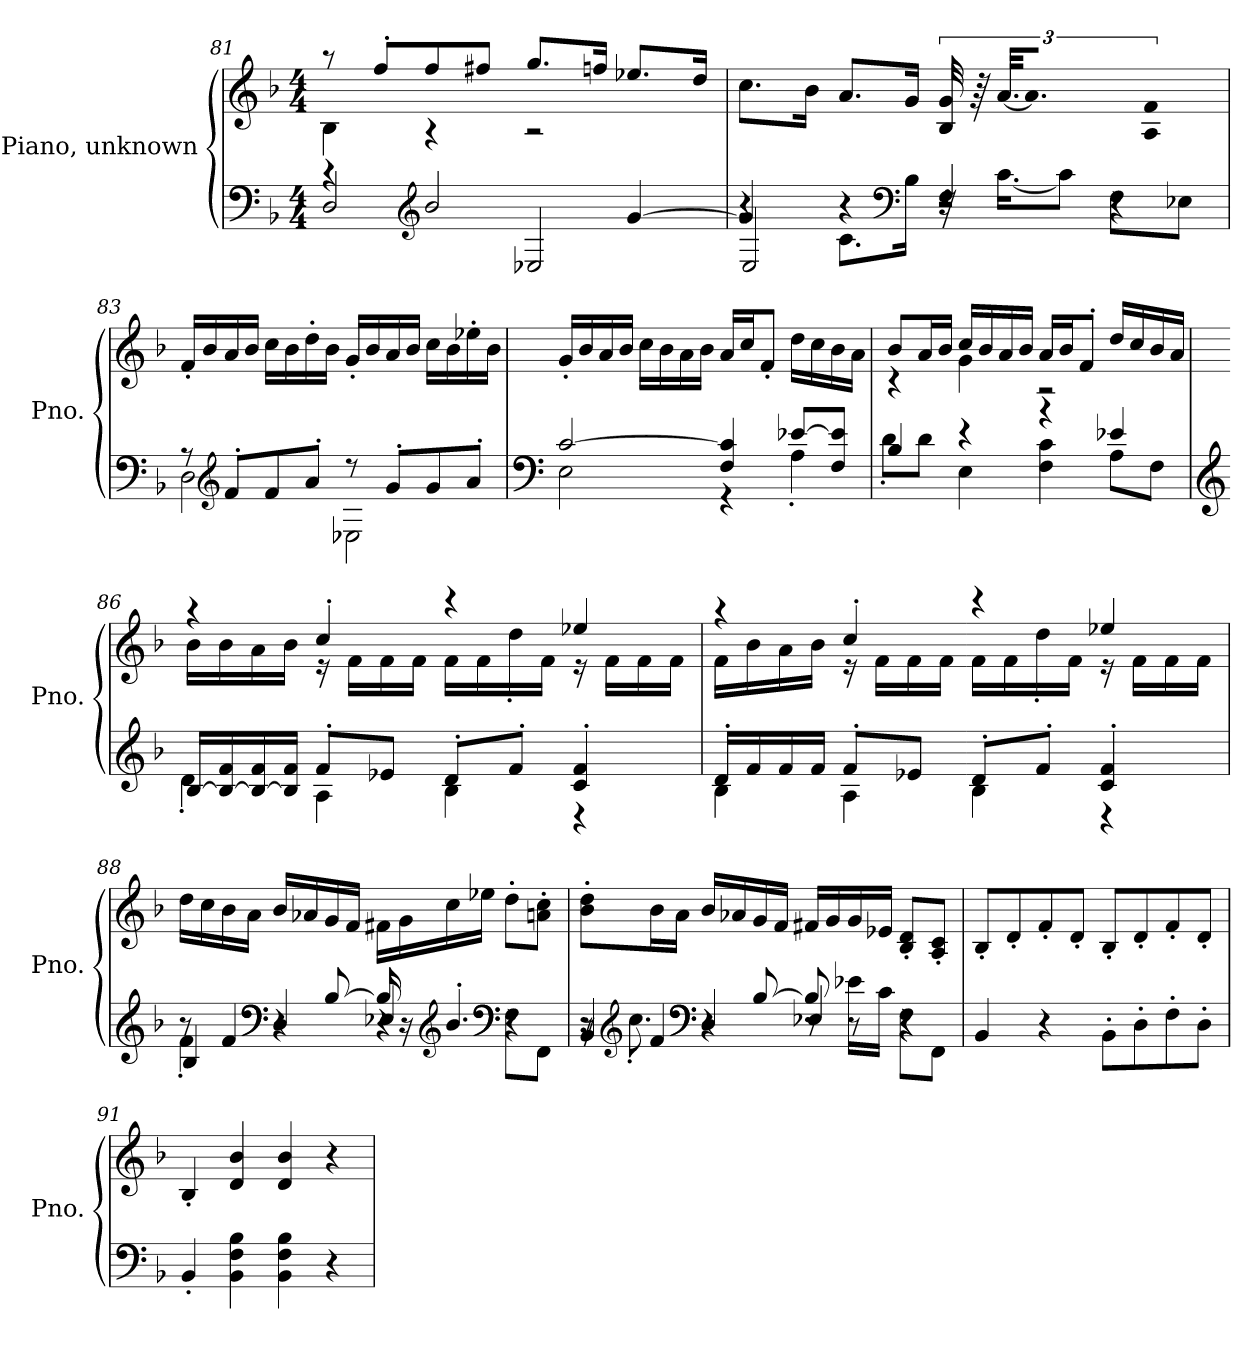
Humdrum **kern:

**kern	**kern
*part1	*part1
*staff2	*staff1
*I"Piano, unknown	*
*I'Pno.	*
*clefF4	*clefG2
*k[b-]	*k[b-]
*M4/4	*M4/4
=81	=81
*^	*^
4r	2D/	8r	4B-\
.	.	8ff'/L	.
*clefG2	*	*	*
2b-/	.	8ff/	4r
.	.	8ff#X/J	.
.	2E-X/	8.gg/L	2r
.	.	16ffn/Jk	.
[4g/	.	8.ee-X/L	.
.	.	16dd/Jk	.
*	*	*v	*v
!!LO:LB:g=z
=82	=82	=82
*	*^	*
4g/]	4r	2E/	8.cc\L
.	.	.	16b-\Jk
4r	8.c\L	.	8.a/L
*clefF4	*	*	*
.	16B-\Jk	.	16g/Jk
2r	32r	4F/	48B-/ 48g/
.	.	.	96r
.	[16.c\KL	.	[48.a/KKL
.	.	.	8.a/J]
.	8c\J]	.	.
.	8F\L	4r	4A/ 4f/
.	8E-X\J	.	.
*	*v	*v	*
=83	=83	=83
8r	2D\	16f'/LL
.	.	16b-/
*clefG2	*	*
8f'/L	.	16a/
.	.	16b-/JJ
8f/	.	16cc\LL
.	.	16b-\
8a'/J	.	16dd'\
.	.	16b-\JJ
8r	2E-X\	16g'/LL
.	.	16b-/
8g'/L	.	16a/
.	.	16b-/JJ
8g/	.	16cc\LL
.	.	16b-\
8a'/J	.	16ee-X'\
.	.	16b-\JJ
!!LO:LB:g=z
=84	=84	=84
*clefF4	*	*
[2c/	2E\	16g'/LL
.	.	16b-/
.	.	16a/
.	.	16b-/JJ
.	.	16cc\LL
.	.	16b-\
.	.	16a\
.	.	16b-\JJ
4F/ 4c/]	4r	16a/LL
.	.	16cc/J
.	.	8f'/J
[8e-X/L	4A'\	16dd\LL
.	.	16cc\
8F/ 8e-/]J	.	16b-\
.	.	16a\JJ
=85	=85	=85
*	*	*^
4B-/	8d'\L	8b-/L	4r
.	8d\J	16a/L	.
.	.	16b-/JJ	.
4r	4E\	16cc/LL	4g\
.	.	16b-/	.
.	.	16a/	.
.	.	16b-/JJ	.
4r	4F\ 4c\	16a/LL	2r
.	.	16b-/J	.
.	.	8f'/J	.
4e-X/	8A\L	16dd/LL	.
.	.	16cc/	.
.	8F\J	16b-/	.
.	.	16a/JJ	.
!!LO:LB:g=z	!!
=86	=86	=86	=86
*clefG2	*	*	*
[16B-/LL	4d'\	4r	16b-\LL
16B-/_ 16f/	.	.	16b-\
16B-/_ 16f/	.	.	16a\
16B-/] 16f/JJ	.	.	16b-\JJ
8f'/L	4A\	4cc'/	16r
.	.	.	16f\LL
8e-X/J	.	.	16f\
.	.	.	16f\JJ
8d'/L	4B-\	4r	16f\LL
.	.	.	16f\
8f'/J	.	.	16dd'\
.	.	.	16f\JJ
4c/' 4f/'	4r	4ee-X/	16r
.	.	.	16f\LL
.	.	.	16f\
.	.	.	16f\JJ
=87	=87	=87	=87
16d'/LL	4B-\	4r	16f\LL
16f/	.	.	16b-\
16f/	.	.	16a\
16f/JJ	.	.	16b-\JJ
8f'/L	4A\	4cc'/	16r
.	.	.	16f\LL
8e-X/J	.	.	16f\
.	.	.	16f\JJ
8d'/L	4B-\	4r	16f\LL
.	.	.	16f\
8f'/J	.	.	16dd'\
.	.	.	16f\JJ
4c/' 4f/'	4r	4ee-X/	16r
.	.	.	16f\LL
.	.	.	16f\
.	.	.	16f\JJ
*	*	*v	*v
!!LO:LB:g=z
=88	=88	=88
*	*^	*
8r	4f'\	4B-/	16dd\LL
.	.	.	16cc\
4f/	.	.	16b-\
.	.	.	16a\JJ
*clefF4	*	*	*
.	4r	4D/	16b-/LL
.	.	.	16a-X/
[8B-/	.	.	16g/
.	.	.	16f/JJ
16B-/]	4r	4E-X/	16f#X\LL
16r	.	.	16g\
*clefG2	*	*	*
4.b-'/	.	.	16cc\
.	.	.	16ee-X\JJ
*clefF4	*	*	*
.	8F\L	4r	8dd'\L
.	8FF\J	.	8an\' 8cc\'J
=89	=89	=89	=89
8r	16r	4BB-/	8b-\' 8dd\'L
*clefG2	*	*	*
.	8.cc'\	.	.
4f/	.	.	16b-\L
.	.	.	16a\JJ
*clefF4	*	*	*
.	4r	4D/	16b-/LL
.	.	.	16a-X/
[8B-/	.	.	16g/
.	.	.	16f/JJ
8B-/]	8r	4E-X/	16f#X/LL
.	.	.	16g/
8r	16e-X\LL	.	16g/
.	16c\JJ	.	16e-X/JJ
4r	8F\L	4r	8B-/' 8d/'L
.	8FF\J	.	8A/' 8c/'J
*v	*v	*v	*
!!LO:PB:g=z
=90	=90
4BB-/	8B-'/L
.	8d'/
4r	8f'/
.	8d'/J
8BB-'\L	8B-'/L
8D'\	8d'/
8F'\	8f'/
8D'\J	8d'/J
=91	=91
4BB-'/	4B-'/
4BB-\ 4F\ 4B-\	4d/ 4b-/
4BB-\ 4F\ 4B-\	4d/ 4b-/
4r	4r
=	=
*-	*-
